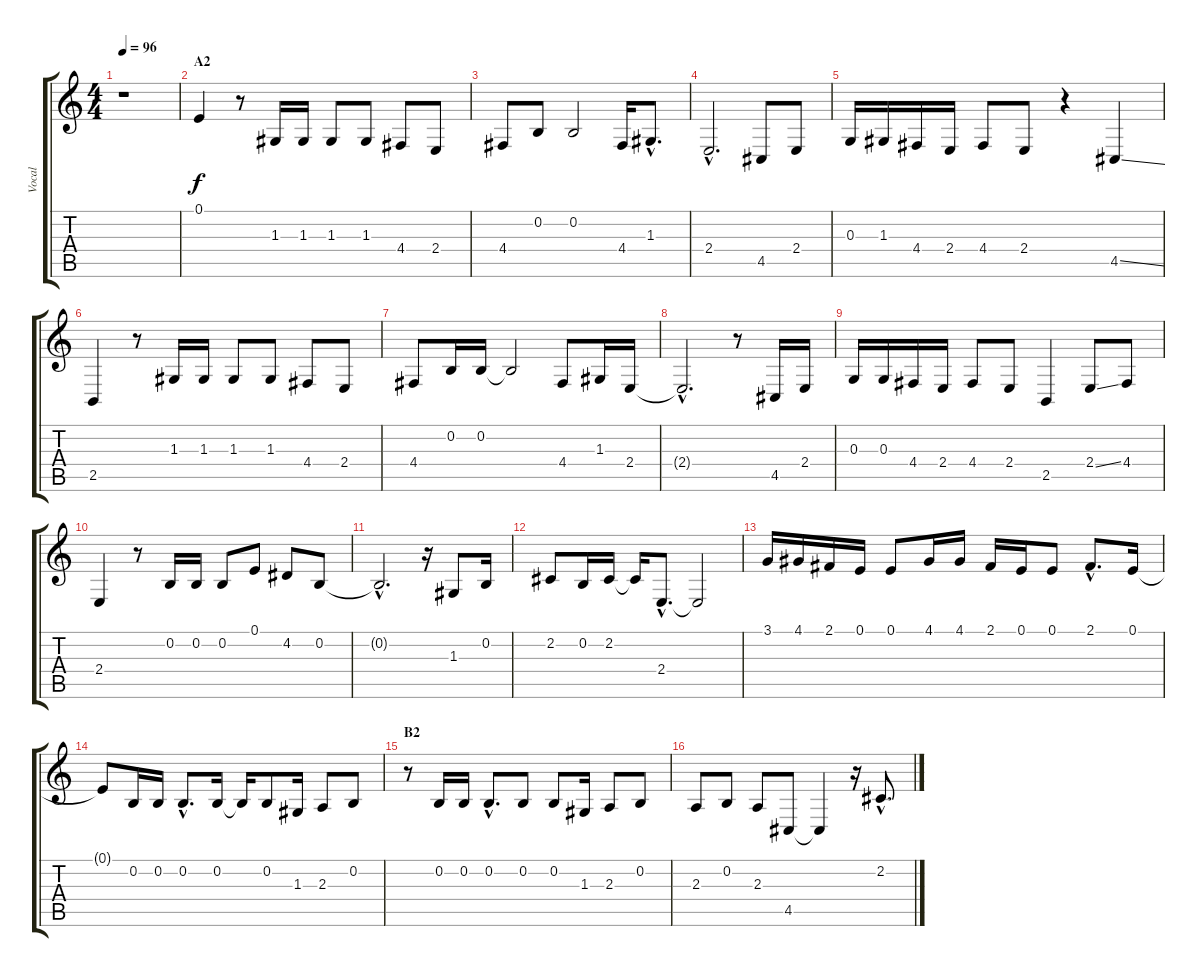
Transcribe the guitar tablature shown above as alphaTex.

\track ("Vocal" "Vocal") {instrument baritonesax}
\staff {score tabs}
\tuning (E4 B3 G3 D3 A2 E2) {hide}
\ts (4 4)
\tempo 96
\clef g2
\ks c
r.1{dy f} |
\section ("" "A2")
0.1{t}.4 r.8 1.3.16 1.3.16 1.3.8 1.3.8 4.4.8 2.4.8 |
4.4.8 0.2.8 0.2.2 4.4.16 1.3{hac}.8{d} |
2.4{hac}.2{d} 4.5.8 2.4.8 |
0.3.16 1.3.16 4.4.16 2.4.16 4.4.8 2.4.8 r.4 4.5{ss}.4 |
2.5.4 r.8 1.3.16 1.3.16 1.3.8 1.3.8 4.4.8 2.4.8 |
4.4.8 0.2.16 0.2.16 0.2{t}.2 4.4.8 1.3.16 2.4.16 |
2.4{hac t}.2{d} r.8 4.5.16 2.4.16 |
0.3.16 0.3.16 4.4.16 2.4.16 4.4.8 2.4.8 2.5.4 2.4{ss}.8 4.4.8 |
2.4.4 r.8 0.2.16 0.2.16 0.2.8 0.1.8 4.2.8 0.2.8 |
0.2{hac t}.2{d} r.16 1.3.8 0.2.16 |
2.2.8 0.2.16 2.2.16 2.2{t}.16 2.4{hac}.8{d} 2.4{t}.2 |
3.1.16 4.1.16 2.1.16 0.1.16 0.1.8 4.1.16 4.1.16 2.1.16 0.1.16 0.1.8 2.1{hac}.8{d} 0.1.16 |
0.1{t}.8 0.2.16 0.2.16 0.2{hac}.8{d} 0.2.16 0.2{t}.16 0.2.8 1.3.16 2.3.8 0.2.8 |
\section ("" "B2")
r.8 0.2.16 0.2.16 0.2{hac}.8{d} 0.2.8 0.2.8 1.3.16 2.3.8 0.2.8 |
2.3.8 0.2.8 2.3.8 4.5.8 4.5{t}.4 r.16 2.2{hac}.8{d}
